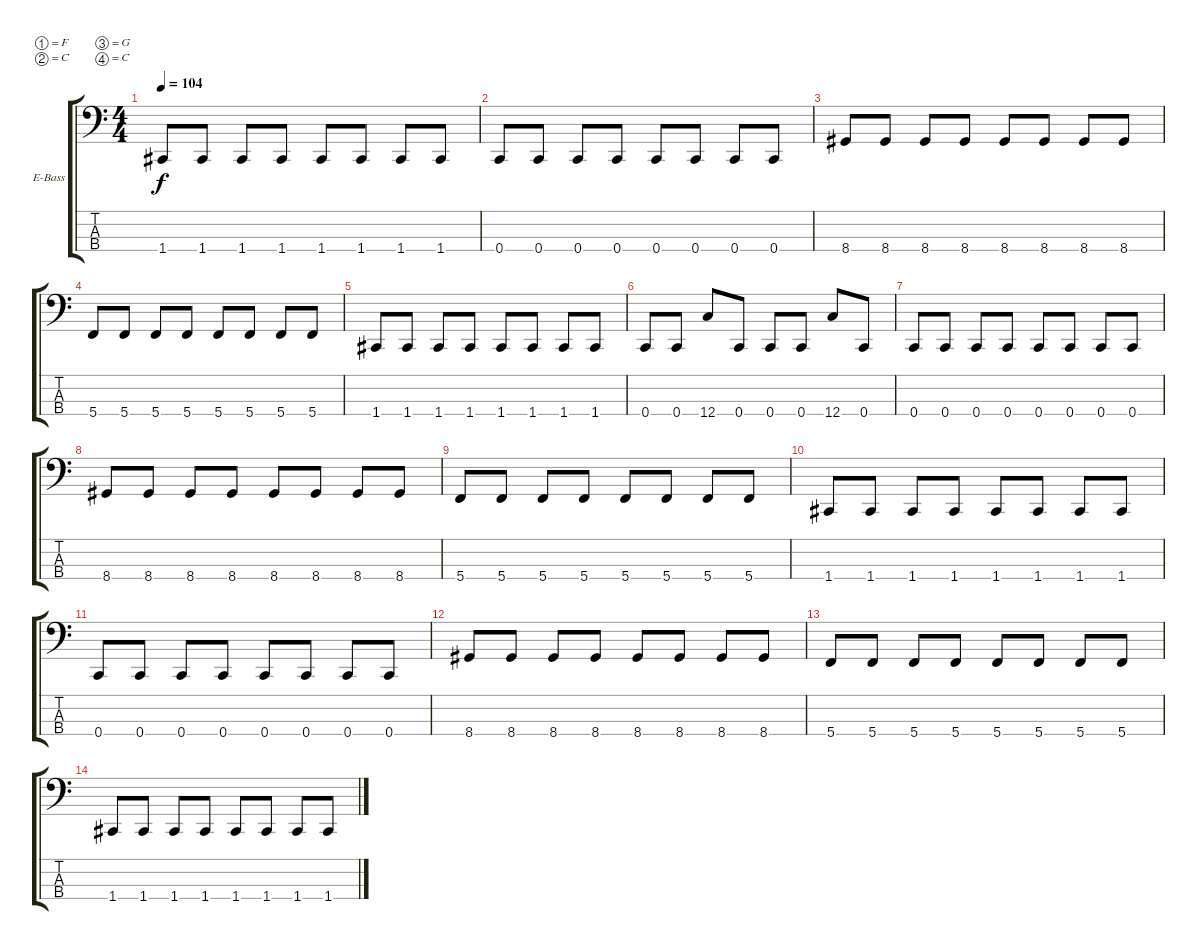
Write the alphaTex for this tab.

\defaultSystemsLayout 4
\bracketExtendMode groupsimilarinstruments
\firstSystemTrackNameOrientation horizontal
\otherSystemsTrackNameOrientation horizontal
\track ("Electric Bass" "E-Bass") {instrument electricbassfinger}
\staff {score tabs}
\tuning (F2 C2 G1 C1)
\ts (4 4)
\tempo 104
\clef f4
\scale
0.333333
\ks c
1.4.8{dy f} 1.4.8 1.4.8 1.4.8 1.4.8 1.4.8 1.4.8 1.4.8 |
\scale
0.333333 0.4.8 0.4.8 0.4.8 0.4.8 0.4.8 0.4.8 0.4.8 0.4.8 |
8.4.8 8.4.8 8.4.8 8.4.8 8.4.8 8.4.8 8.4.8 8.4.8 |
5.4.8 5.4.8 5.4.8 5.4.8 5.4.8 5.4.8 5.4.8 5.4.8 |
1.4.8 1.4.8 1.4.8 1.4.8 1.4.8 1.4.8 1.4.8 1.4.8 |
0.4.8 0.4.8 12.4.8 0.4.8 0.4.8 0.4.8 12.4.8 0.4.8 |
0.4.8 0.4.8 0.4.8 0.4.8 0.4.8 0.4.8 0.4.8 0.4.8 |
8.4.8 8.4.8 8.4.8 8.4.8 8.4.8 8.4.8 8.4.8 8.4.8 |
5.4.8 5.4.8 5.4.8 5.4.8 5.4.8 5.4.8 5.4.8 5.4.8 |
1.4.8 1.4.8 1.4.8 1.4.8 1.4.8 1.4.8 1.4.8 1.4.8 |
0.4.8 0.4.8 0.4.8 0.4.8 0.4.8 0.4.8 0.4.8 0.4.8 |
8.4.8 8.4.8 8.4.8 8.4.8 8.4.8 8.4.8 8.4.8 8.4.8 |
5.4.8 5.4.8 5.4.8 5.4.8 5.4.8 5.4.8 5.4.8 5.4.8 |
1.4.8 1.4.8 1.4.8 1.4.8 1.4.8 1.4.8 1.4.8 1.4.8
